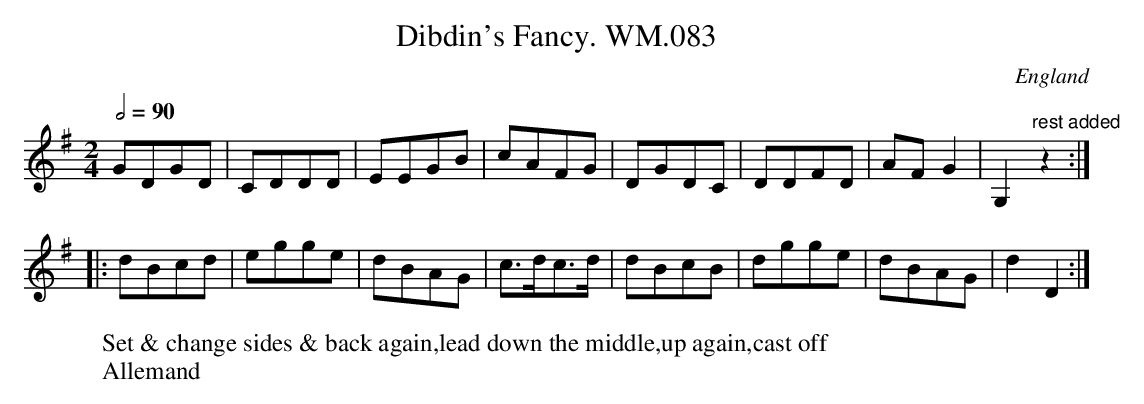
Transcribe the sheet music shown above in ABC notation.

X:1
T:Dibdin's Fancy. WM.083
L:1/8
M:2/4
O:England
Q:1/2=90
W:Set & change sides & back again,lead down the middle,up again,cast off
W:Allemand
K:G
GDGD|CDDD|EEGB|cAFG|DGDC|DDFD|AFG2|G,2"rest added"z2:|!
|:dBcd|egge|dBAG|c>dc>d|dBcB|dgge|dBAG|d2D2:|
